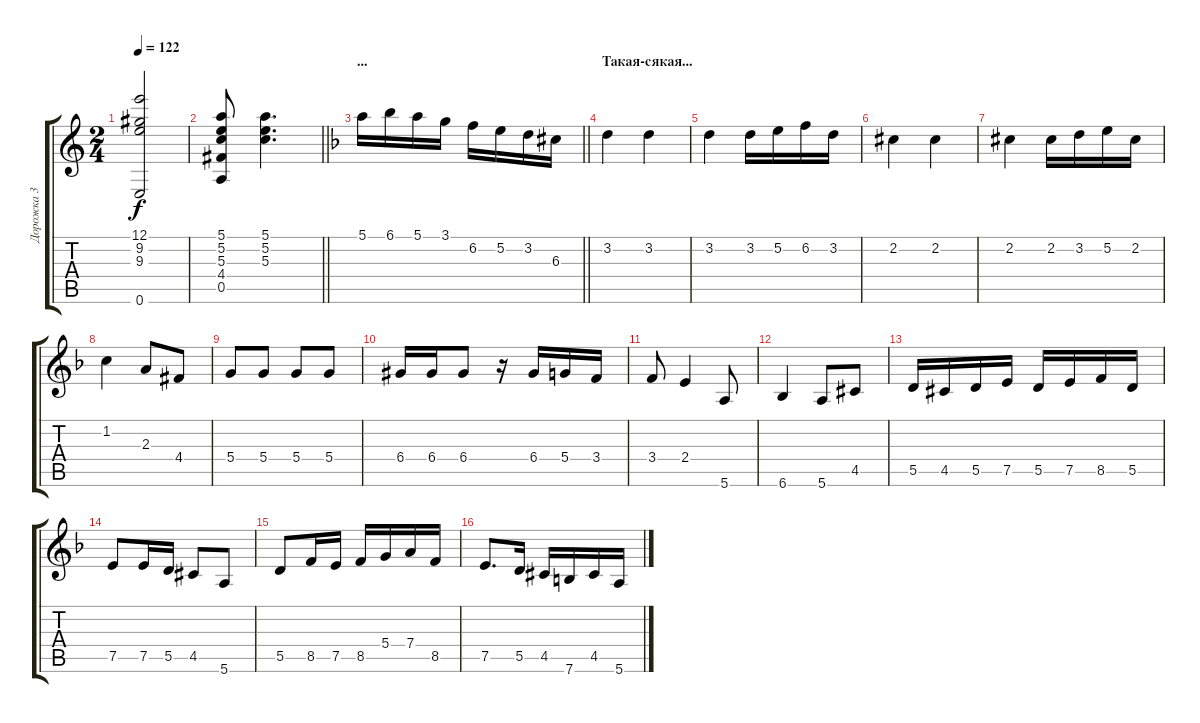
\track ("Дорожка 3" "Дорожка 3") {instrument acousticguitarsteel}
\staff {score tabs}
\tuning (E4 B3 G3 D3 A2 E2) {hide}
\ts (2 4)
\tempo 122
\clef g2
\ks c
(12.1 9.2 9.3 0.6).2{dy f} |
\barLineRight lightlight
(5.1 5.2 5.3 4.4 0.5).8 (5.1 5.2 5.3).4{d} |
\section ("" "...")
\barLineRight lightlight
\ks f
5.1.16 6.1.16 5.1.16 3.1.16 6.2.16 5.2.16 3.2.16 6.3{acc #}.16 |
\section ("" "Такая-сякая...")
3.2.4 3.2.4 |
3.2.4 3.2.16 5.2.16 6.2.16 3.2.16 |
2.2{acc #}.4 2.2{acc #}.4 |
2.2{acc #}.4 2.2{acc #}.16 3.2.16 5.2.16 2.2{acc #}.16 |
1.2.4 2.3.8 4.4{acc #}.8 |
5.4.8 5.4.8 5.4.8 5.4.8 |
6.4{acc #}.16 6.4{acc #}.16 6.4{acc #}.8 r.16 6.4{acc #}.16 5.4.16 3.4.16 |
3.4.8 2.4.4 5.6.8 |
6.6.4 5.6.8 4.5{acc #}.8 |
5.5.16 4.5{acc #}.16 5.5.16 7.5.16 5.5.16 7.5.16 8.5.16 5.5.16 |
7.5.8 7.5.16 5.5.16 4.5{acc #}.8 5.6.8 |
5.5.8 8.5.16 7.5.16 8.5.16 5.4.16 7.4.16 8.5.16 |
7.5.8{d} 5.5.16 4.5{acc #}.16 7.6.16 4.5{acc #}.16 5.6.16
